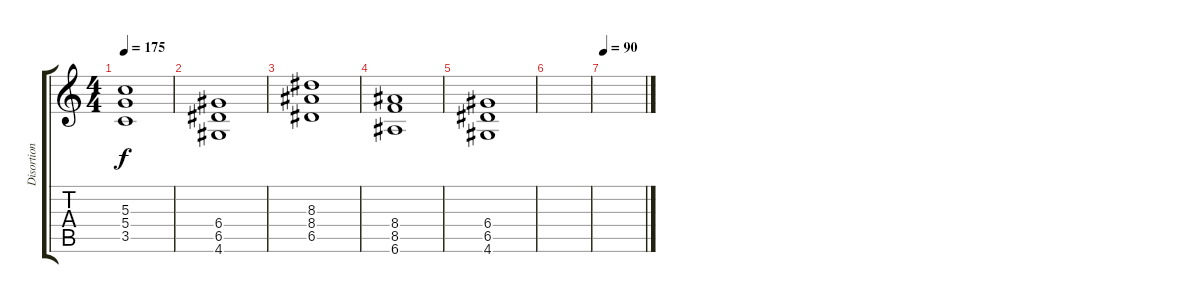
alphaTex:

\track ("Disortion Guitar" "Disortion ") {instrument distortionguitar}
\staff {score tabs}
\tuning (E4 B3 G3 D3 A2 E2) {hide}
\ts (4 4)
\tempo 175
\clef g2
\ks c
(5.3 5.4 3.5).1{dy f} |
(6.4 6.5 4.6).1 |
(8.3 8.4 6.5).1 |
(8.4 8.5 6.6).1 |
(6.4 6.5 4.6).1 |
|
\tempo 90
